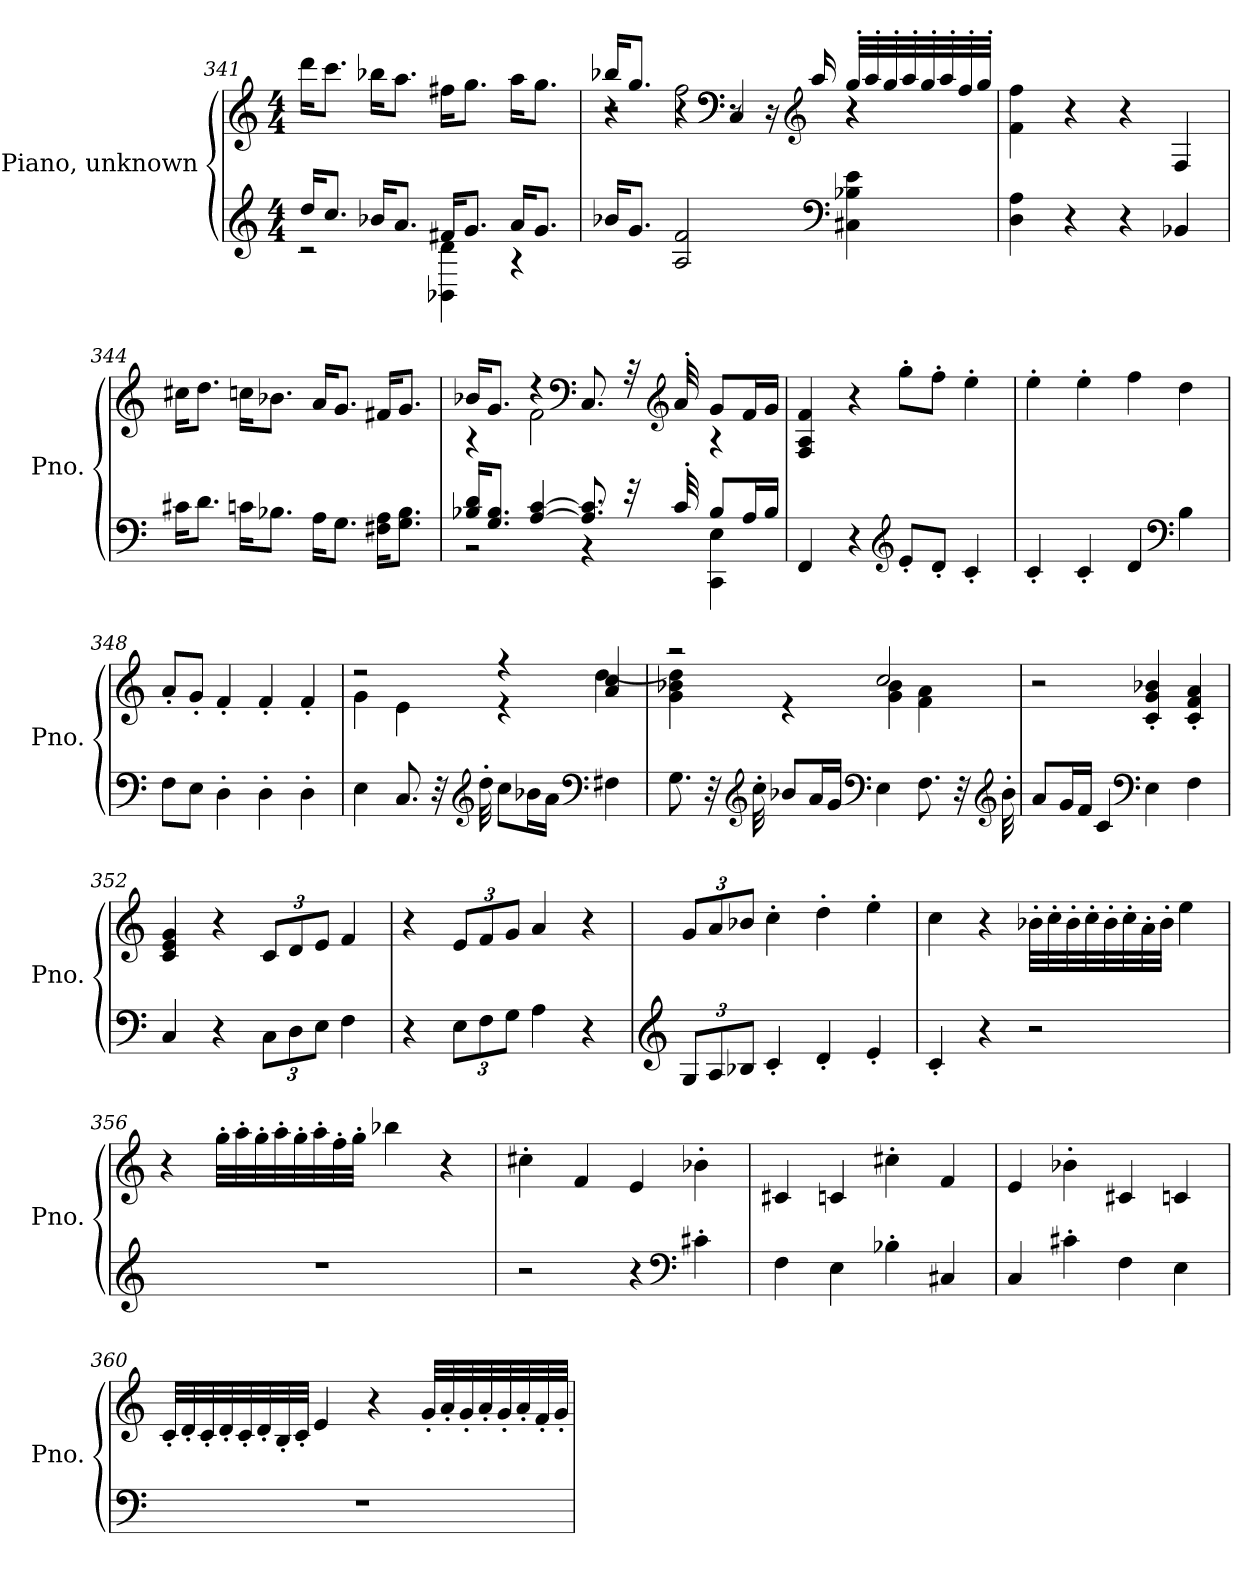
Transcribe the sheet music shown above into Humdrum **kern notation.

**kern	**kern
*part1	*part1
*staff2	*staff1
*I"Piano, unknown	*
*I'Pno.	*
!!LO:LB:g=z
*clefG2	*clefG2
*k[]	*k[]
*M4/4	*M4/4
=341	=341
*^	*
16dd/KL	2r	16ddd\KL
8.cc/J	.	8.ccc\J
16b-X/KL	.	16bb-X\KL
8.a/J	.	8.aa\J
16f#X/KL	4BB-X\ 4d\	16ff#X\KL
8.g/J	.	8.gg\J
16a/KL	4r	16aa\KL
8.g/J	.	8.gg\J
*v	*v	*
=342	=342
*	*^
*	*	*^
16b-X/KL	16bb-X/KL	4r	2r
8.g/J	8.gg/J	.	.
2A/ 2f/	4r	2ff\	.
*	*clefF4	*	*
.	8r	.	4C/
.	16r	.	.
*	*clefG2	*	*
.	16aa/	.	.
*clefF4	*	*	*
4C#X\ 4B-X\ 4e\	32gg'/LLL	4r	4r
.	32aa'/	.	.
.	32gg'/	.	.
.	32aa'/	.	.
.	32gg'/	.	.
.	32aa'/	.	.
.	32ff'/	.	.
.	32gg'/JJJ	.	.
*	*v	*v	*v
=343	=343
4D\ 4A\	4f\ 4ff\
4r	4r
4r	4r
4BB-X/	4F/
!!LO:LB:g=z
=344	=344
16c#X\KL	16cc#X\KL
8.d\J	8.dd\J
16cn\KL	16ccn\KL
8.B-X\J	8.b-X\J
16A\KL	16a/KL
8.G\J	8.g/J
16F#X\ 16A\KL	16f#X/KL
8.G\ 8.B-\J	8.g/J
=345	=345
*^	*^
16B-X/ 16d/KL	2r	16b-X/KL	4r
8.G/ 8.B-/J	.	8.g/J	.
[4A/ [4c/	.	4r	2f\
*	*	*clefF4	*
8.A/] 8.c/]	4r	8.C/	.
32r	.	32r	.
*	*	*clefG2	*
32c'/	.	32a'/	.
8B-/L	4CC\ 4E\	8g/L	4r
16A/L	.	16f/L	.
16B-/JJ	.	16g/JJ	.
*v	*v	*	*
*	*v	*v
=346	=346
4FF/	4F/ 4A/ 4f/
4r	4r
*clefG2	*
8e'/L	8gg'\L
8d'/J	8ff'\J
4c'/	4ee'\
=347	=347
4c'/	4ee'\
4c'/	4ee'\
4d/	4ff\
*clefF4	*
4B\	4dd\
!!LO:LB:g=z
=348	=348
8F\L	8a'/L
8E\J	8g'/J
4D'\	4f'/
4D'\	4f'/
4D'\	4f'/
=349	=349
*	*^
4E\	2r	4g\
8.C/	.	4e\
32r	.	.
*clefG2	*	*
32dd'\	.	.
8cc\L	4r	4r
16b-X\L	.	.
16a\JJ	.	.
*clefF4	*	*
4F#X\	4a/ 4cc/	[4dd\
=350	=350	=350
8.G\	2r	4g\ 4b-X\ 4dd\]
32r	.	.
*clefG2	*	*
32cc'\	.	.
8b-X/L	.	4r
16a/L	.	.
16g/JJ	.	.
*clefF4	*	*
4E\	2cc/	4g\ 4b-\
8.F\	.	4f\ 4a\
32r	.	.
*clefG2	*	*
32b-'\	.	.
*	*v	*v
!!LO:PB:g=z
=351	=351
8a/L	2r
16g/L	.
16f/JJ	.
4c/	.
*clefF4	*
4E\	4c/' 4g/' 4b-X/'
4F\	4c/' 4f/' 4a/'
=352	=352
4C/	4c/ 4e/ 4g/
4r	4r
*Xbrackettup	*Xbrackettup
12C\L	12c/L
12D\	12d/
12E\J	12e/J
4F\	4f/
=353	=353
4r	4r
12E\L	12e/L
12F\	12f/
12G\J	12g/J
4A\	4a/
4r	4r
=354	=354
*clefG2	*
12G/L	12g/L
12A/	12a/
12B-X/J	12b-X/J
4c'/	4cc'\
4d'/	4dd'\
4e'/	4ee'\
=355	=355
4c'/	4cc\
4r	4r
2r	32b-X'\LLL
.	32cc'\
.	32b-'\
.	32cc'\
.	32b-'\
.	32cc'\
.	32a'\
.	32b-'\JJJ
.	4ee\
!!LO:LB:g=z
=356	=356
1r	4r
.	32gg'\LLL
.	32aa'\
.	32gg'\
.	32aa'\
.	32gg'\
.	32aa'\
.	32ff'\
.	32gg'\JJJ
.	4bb-X\
.	4r
=357	=357
2r	4cc#X'\
.	4f/
4r	4e/
*clefF4	*
4c#X'\	4b-X'\
=358	=358
4F\	4c#X/
4E\	4cn/
4B-X'\	4cc#X'\
4C#X/	4f/
=359	=359
4C/	4e/
4c#X'\	4b-X'\
4F\	4c#X/
4E\	4cn/
!!LO:LB:g=z
=360	=360
1r	32c'/LLL
.	32d'/
.	32c'/
.	32d'/
.	32c'/
.	32d'/
.	32B'/
.	32c'/JJJ
.	4e/
.	4r
.	32g'/LLL
.	32a'/
.	32g'/
.	32a'/
.	32g'/
.	32a'/
.	32f'/
.	32g'/JJJ
=	=
*-	*-
